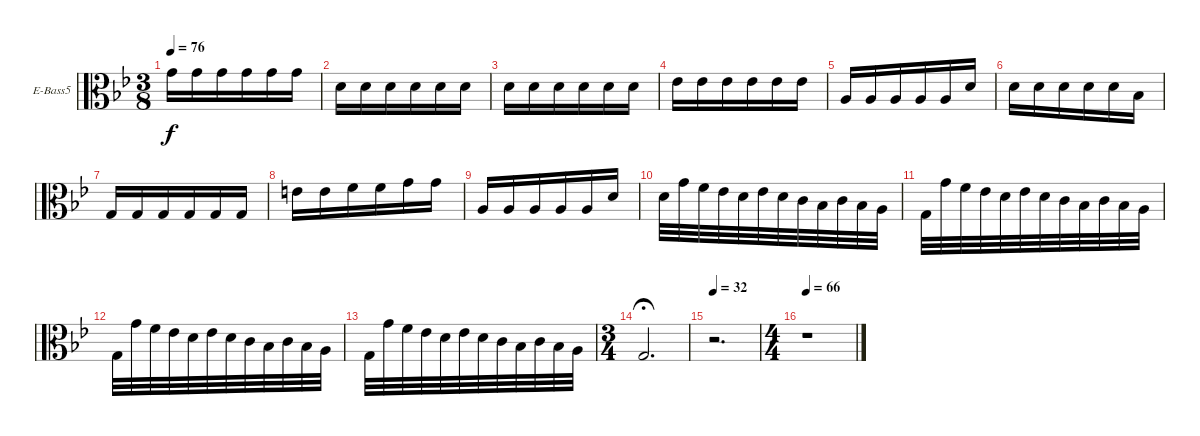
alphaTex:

\defaultSystemsLayout 4
\bracketExtendMode groupsimilarinstruments
\firstSystemTrackNameOrientation horizontal
\otherSystemsTrackNameOrientation horizontal
\track ("Viola" "E-Bass5") {instrument electricbassfinger}
\staff {score}
\tuning (G2 D2 A1 E1 B0)
\ts (3 8)
\tempo 76
\clef c3
\ks gminor
12.1.16{dy f} 12.1.16 12.1.16 12.1.16 12.1.16 12.1.16 |
12.2.16 12.2.16 12.2.16 12.2.16 12.2.16 12.2.16 |
12.2.16 12.2.16 12.2.16 12.2.16 12.2.16 12.2.16 |
13.2.16 13.2.16 13.2.16 13.2.16 13.2.16 13.2.16 |
12.3.16 12.3.16 12.3.16 12.3.16 12.3.16 12.2.16 |
12.2.16 12.2.16 12.2.16 12.2.16 12.2.16 13.3.16 |
0.1.16 0.1.16 0.1.16 0.1.16 0.1.16 0.1.16 |
9.1.16 9.1.16 10.1.16 10.1.16 12.1.16 12.1.16 |
12.3.16 12.3.16 12.3.16 12.3.16 12.3.16 12.2.16 |
12.2.32 12.1.32 10.1.32 8.1.32 7.1.32 8.1.32 7.1.32 5.1.32 3.1.32 5.1.32 3.1.32 2.1.32 |
0.1.32 12.1.32 10.1.32 8.1.32 7.1.32 8.1.32 7.1.32 5.1.32 3.1.32 5.1.32 3.1.32 2.1.32 |
0.1.32 12.1.32 10.1.32 8.1.32 7.1.32 8.1.32 7.1.32 5.1.32 3.1.32 5.1.32 3.1.32 2.1.32 |
0.1.32 12.1.32 10.1.32 8.1.32 7.1.32 8.1.32 7.1.32 5.1.32 3.1.32 5.1.32 3.1.32 2.1.32 |
\ts (3 4)
0.1.2{d fermata (medium 0.5)} |
\tempo 32
r.2{d} |
\ts (4 4)
\tempo 66
r.1
